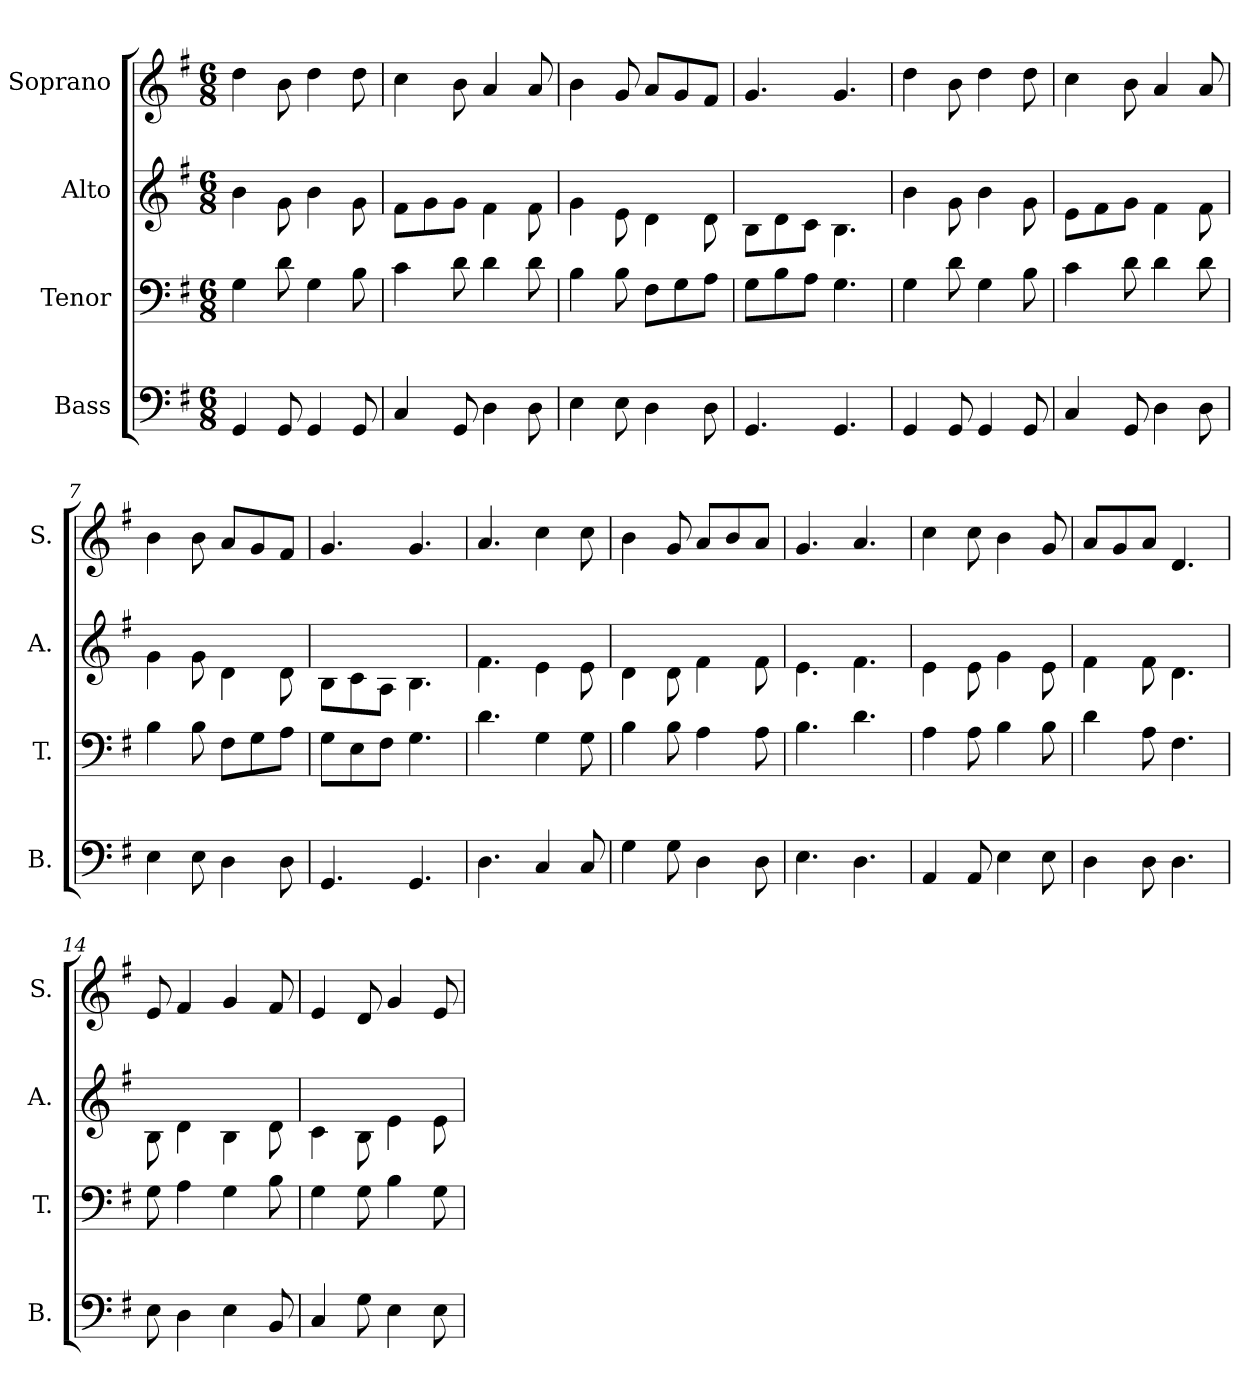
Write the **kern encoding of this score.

**kern	**kern	**kern	**kern
*part4	*part3	*part2	*part1
*staff4	*staff3	*staff2	*staff1
*I"Bass	*I"Tenor	*I"Alto	*I"Soprano
*I'B.	*I'T.	*I'A.	*I'S.
*clefF4	*clefF4	*clefG2	*clefG2
*k[f#]	*k[f#]	*k[f#]	*k[f#]
*M6/8	*M6/8	*M6/8	*M6/8
*MM120	*MM120	*MM120	*MM120
=1	=1	=1	=1
*	*	*^	*
4GG/	4G\	2.ryy	4b\	4dd\
8GG/	8d\	.	8g\	8b\
4GG/	4G\	.	4b\	4dd\
8GG/	8B\	.	8g\	8dd\
=2	=2	=2	=2	=2
4C/	4c\	2.ryy	8f#\L	4cc\
.	.	.	8g\	.
8GG/	8d\	.	8g\J	8b\
4D\	4d\	.	4f#\	4a/
8D\	8d\	.	8f#\	8a/
=3	=3	=3	=3	=3
4E\	4B\	2.ryy	4g\	4b\
8E\	8B\	.	8e\	8g/
4D\	8F#\L	.	4d\	8a/L
.	8G\	.	.	8g/
8D\	8A\J	.	8d\	8f#/J
=4	=4	=4	=4	=4
4.GG/	8G\L	2.ryy	8B\L	4.g/
.	8B\	.	8d\	.
.	8A\J	.	8c\J	.
4.GG/	4.G\	.	4.B\	4.g/
=5	=5	=5	=5	=5
4GG/	4G\	2.ryy	4b\	4dd\
8GG/	8d\	.	8g\	8b\
4GG/	4G\	.	4b\	4dd\
8GG/	8B\	.	8g\	8dd\
=6	=6	=6	=6	=6
4C/	4c\	2.ryy	8e\L	4cc\
.	.	.	8f#\	.
8GG/	8d\	.	8g\J	8b\
4D\	4d\	.	4f#\	4a/
8D\	8d\	.	8f#\	8a/
=7	=7	=7	=7	=7
4E\	4B\	2.ryy	4g\	4b\
8E\	8B\	.	8g\	8b\
4D\	8F#\L	.	4d\	8a/L
.	8G\	.	.	8g/
8D\	8A\J	.	8d\	8f#/J
!!LO:LB:g=z
=8	=8	=8	=8	=8
4.GG/	8G\L	2.ryy	8B\L	4.g/
.	8E\	.	8c\	.
.	8F#\J	.	8A\J	.
4.GG/	4.G\	.	4.B\	4.g/
=9	=9	=9	=9	=9
4.D\	4.d\	2.ryy	4.f#\	4.a/
4C/	4G\	.	4e\	4cc\
8C/	8G\	.	8e\	8cc\
=10	=10	=10	=10	=10
4G\	4B\	2.ryy	4d\	4b\
8G\	8B\	.	8d\	8g/
4D\	4A\	.	4f#\	8a/L
.	.	.	.	8b/
8D\	8A\	.	8f#\	8a/J
=11	=11	=11	=11	=11
4.E\	4.B\	2.ryy	4.e\	4.g/
4.D\	4.d\	.	4.f#\	4.a/
=12	=12	=12	=12	=12
4AA/	4A\	2.ryy	4e\	4cc\
8AA/	8A\	.	8e\	8cc\
4E\	4B\	.	4g\	4b\
8E\	8B\	.	8e\	8g/
!!LO:LB:g=z
=13	=13	=13	=13	=13
4D\	4d\	2.ryy	4f#\	8a/L
.	.	.	.	8g/
8D\	8A\	.	8f#\	8a/J
4.D\	4.F#\	.	4.d\	4.d/
=14	=14	=14	=14	=14
8E\	8G\	2.ryy	8B\	8e/
4D\	4A\	.	4d\	4f#/
4E\	4G\	.	4B\	4g/
8BB/	8B\	.	8d\	8f#/
=15	=15	=15	=15	=15
4C/	4G\	2.ryy	4c\	4e/
8G\	8G\	.	8B\	8d/
4E\	4B\	.	4e\	4g/
8E\	8G\	.	8e\	8e/
*	*	*v	*v	*
=	=	=	=
*-	*-	*-	*-
